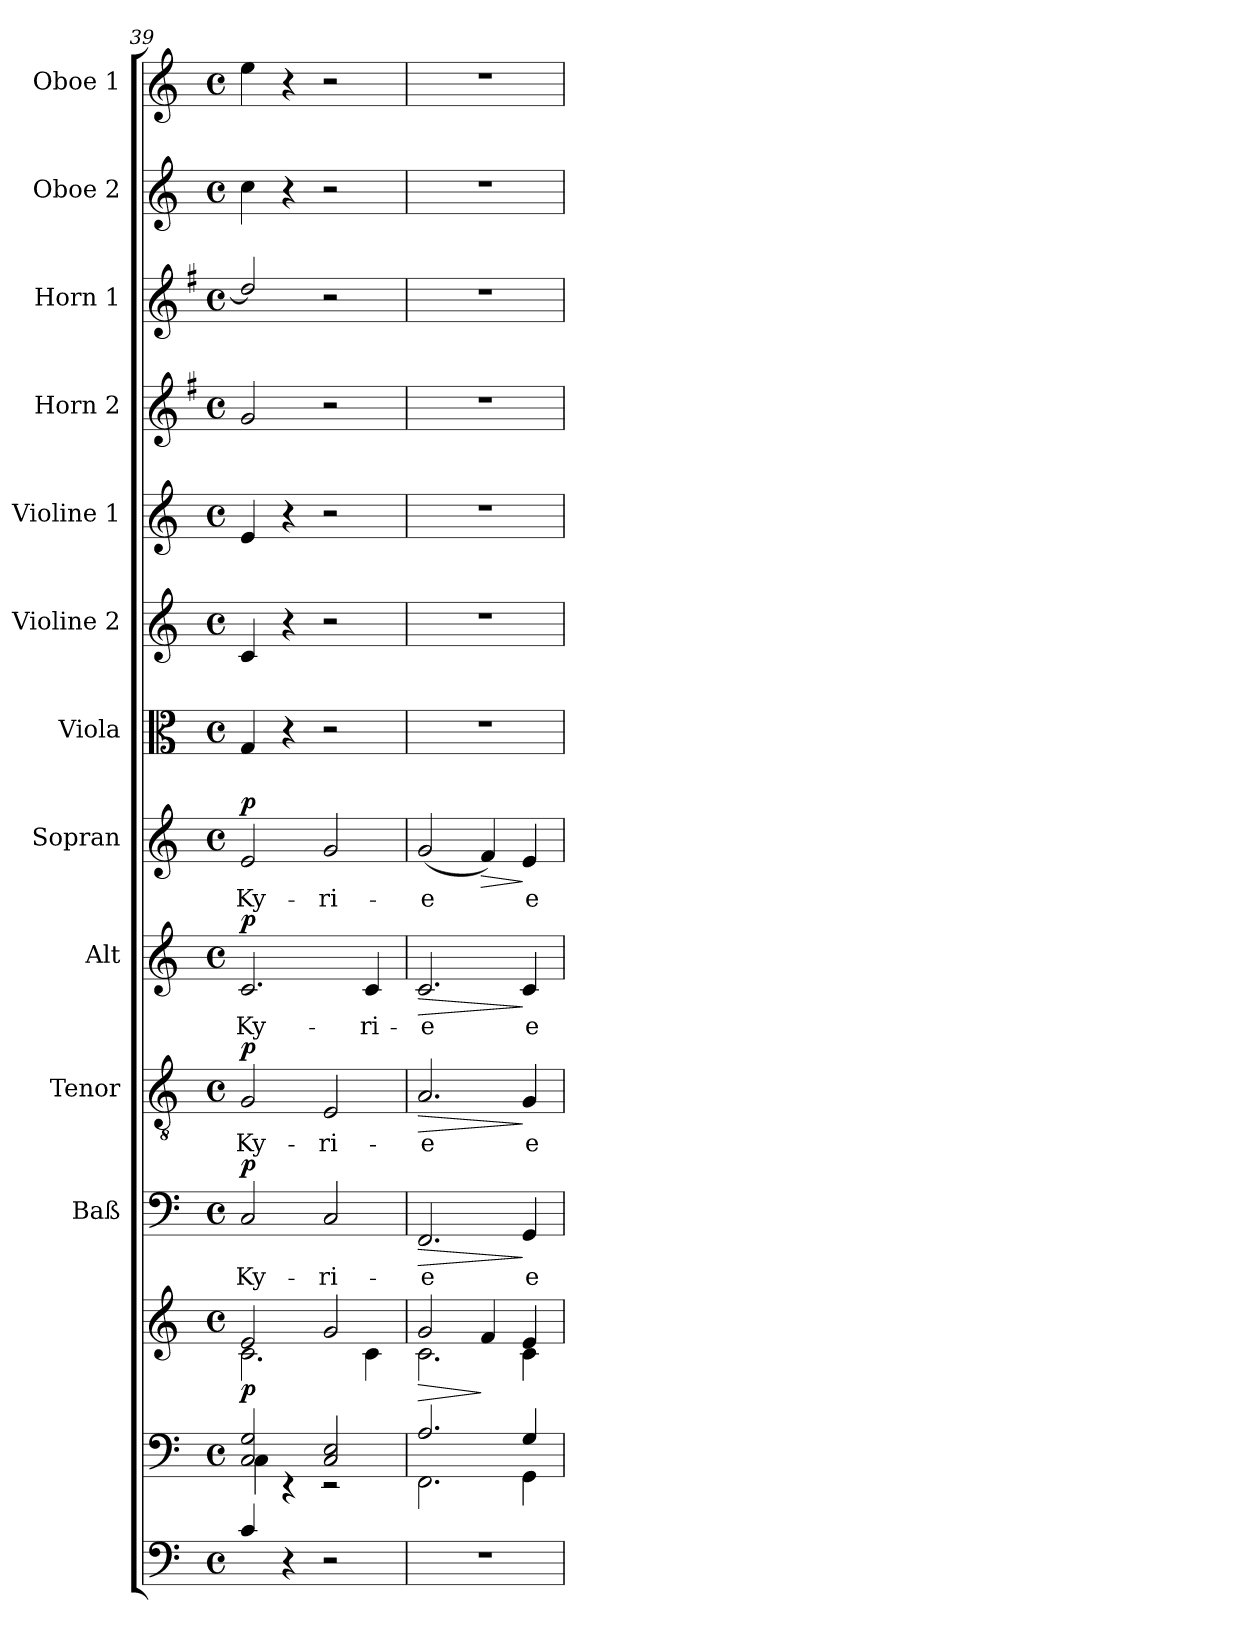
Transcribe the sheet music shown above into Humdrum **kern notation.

**kern	**kern	**kern	**dynam	**kern	**text	**dynam	**kern	**text	**dynam	**kern	**text	**dynam	**kern	**text	**dynam	**kern	**kern	**kern	**kern	**kern	**kern	**kern
*part13	*part12	*part12	*part12	*part11	*part11	*part11	*part10	*part10	*part10	*part9	*part9	*part9	*part8	*part8	*part8	*part7	*part6	*part5	*part4	*part3	*part2	*part1
*staff14	*staff13	*staff12	*staff12/13	*staff11	*staff11	*staff11	*staff10	*staff10	*staff10	*staff9	*staff9	*staff9	*staff8	*staff8	*staff8	*staff7	*staff6	*staff5	*staff4	*staff3	*staff2	*staff1
*	*	*	*	*I"Baß	*	*	*I"Tenor	*	*	*I"Alt	*	*	*I"Sopran	*	*	*I"Viola	*I"Violine 2	*I"Violine 1	*I"Horn 2	*I"Horn 1	*I"Oboe 2	*I"Oboe 1
*	*	*	*	*I'Baß	*	*	*I'Ten	*	*	*I'Alt	*	*	*I'Sop	*	*	*I'Vla.	*I'Vln. 2	*I'Vln. 1	*I'Hrn. 2	*I'Hrn. 1	*I'Ob. 2	*I'Ob. 1
*clefF4	*clefF4	*clefG2	*	*clefF4	*	*	*clefGv2	*	*	*clefG2	*	*	*clefG2	*	*	*clefC3	*clefG2	*clefG2	*clefG2	*clefG2	*clefG2	*clefG2
*ITrd7c12	*	*	*	*	*	*	*	*	*	*	*	*	*	*	*	*	*	*	*ITrd4c7	*ITrd4c7	*	*
*k[]	*k[]	*k[]	*	*k[]	*	*	*k[]	*	*	*k[]	*	*	*k[]	*	*	*k[]	*k[]	*k[]	*k[]	*k[]	*k[]	*k[]
*C:	*C:	*C:	*	*C:	*	*	*C:	*	*	*C:	*	*	*C:	*	*	*C:	*C:	*C:	*C:	*C:	*C:	*C:
*M4/4	*M4/4	*M4/4	*	*M4/4	*	*	*M4/4	*	*	*M4/4	*	*	*M4/4	*	*	*M4/4	*M4/4	*M4/4	*M4/4	*M4/4	*M4/4	*M4/4
*met(c)	*met(c)	*met(c)	*	*met(c)	*	*	*met(c)	*	*	*met(c)	*	*	*met(c)	*	*	*met(c)	*met(c)	*met(c)	*met(c)	*met(c)	*met(c)	*met(c)
=39	=39	=39	=39	=39	=39	=39	=39	=39	=39	=39	=39	=39	=39	=39	=39	=39	=39	=39	=39	=39	=39	=39
*	*^	*^	*	*	*	*	*	*	*	*	*	*	*	*	*	*	*	*	*	*	*	*
!	!	!	!	!	!LO:DY:b	!	!LO:LY:b	!LO:DY:a	!	!LO:LY:b	!LO:DY:a	!	!LO:LY:b	!LO:DY:a	!	!LO:LY:b	!LO:DY:a	!	!	!	!	!	!	!
4C/	2C/ 2G/	4C\	2e/	2.c\	p	2C/	Ky-	p	2G/	Ky-	p	2.c/	Ky-	p	2e/	Ky-	p	4G/	4c/	4e/	2c/	2g/]	4cc\	4ee\
4r	.	4rEE	.	.	.	.	.	.	.	.	.	.	.	.	.	.	.	4r	4r	4r	.	.	4r	4r
!	!	!	!	!	!	!	!LO:LY:b	!	!	!LO:LY:b	!	!	!	!	!	!LO:LY:b	!	!	!	!	!	!	!	!
2r	2C/ 2E/	2rEE	2g/	.	.	2C/	-ri-	.	2E/	-ri-	.	.	.	.	2g/	-ri-	.	2r	2r	2r	2r	2r	2r	2r
!	!	!	!	!	!	!	!	!	!	!	!	!	!LO:LY:b	!	!	!	!	!	!	!	!	!	!	!
.	.	.	.	4c\	.	.	.	.	.	.	.	4c/	-ri-	.	.	.	.	.	.	.	.	.	.	.
=40	=40	=40	=40	=40	=40	=40	=40	=40	=40	=40	=40	=40	=40	=40	=40	=40	=40	=40	=40	=40	=40	=40	=40	=40
!	!	!	!	!	!LO:HP:b	!	!LO:LY:b	!LO:HP:b	!	!LO:LY:b	!LO:HP:b	!	!LO:LY:b	!LO:HP:b	!	!LO:LY:b	!	!	!	!	!	!	!	!
1r	2.A/	2.FF\	2g/	2.c\	>	2.FF/	-e	>	2.A/	-e	>	2.c/	-e	>	(<2g/	-e	.	1r	1r	1r	1r	1r	1r	1r
!	!	!	!	!	!	!	!	!	!	!	!	!	!	!	!	!	!LO:HP:b	!	!	!	!	!	!	!
.	.	.	4f/	.	]	.	.	.	.	.	.	.	.	.	4f/)	.	>	.	.	.	.	.	.	.
!	!	!	!	!	!	!	!LO:LY:b	!	!	!LO:LY:b	!	!	!LO:LY:b	!	!	!LO:LY:b	!	!	!	!	!	!	!	!
.	4G/	4GG\	4e/	4c\	.	4GG/	e-	]	4G/	e-	]	4c/	e-	]	4e/	e-	]	.	.	.	.	.	.	.
*	*v	*v	*	*	*	*	*	*	*	*	*	*	*	*	*	*	*	*	*	*	*	*	*	*
*	*	*v	*v	*	*	*	*	*	*	*	*	*	*	*	*	*	*	*	*	*	*	*	*
=	=	=	=	=	=	=	=	=	=	=	=	=	=	=	=	=	=	=	=	=	=	=
*-	*-	*-	*-	*-	*-	*-	*-	*-	*-	*-	*-	*-	*-	*-	*-	*-	*-	*-	*-	*-	*-	*-
